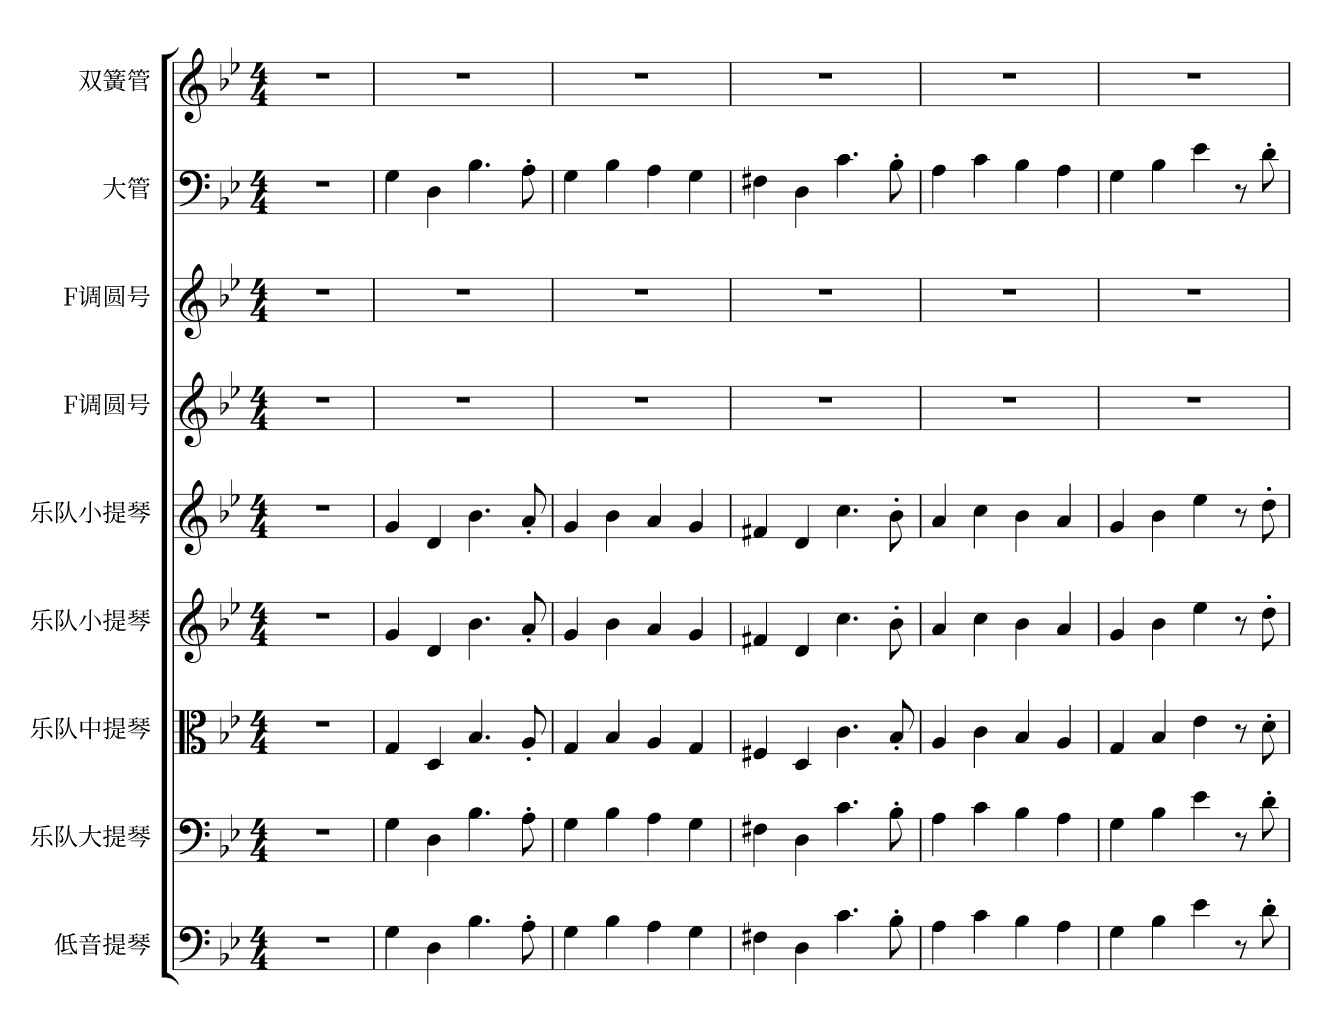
**kern	**kern	**kern	**kern	**kern	**kern	**kern	**kern	**kern
*part9	*part8	*part7	*part6	*part5	*part4	*part3	*part2	*part1
*staff9	*staff8	*staff7	*staff6	*staff5	*staff4	*staff3	*staff2	*staff1
*I"低音提琴	*I"乐队大提琴	*I"乐队中提琴	*I"乐队小提琴	*I"乐队小提琴	*I"F调圆号	*I"F调圆号	*I"大管	*I"双簧管
*clefF4	*clefF4	*clefC3	*clefG2	*clefG2	*clefG2	*clefG2	*clefF4	*clefG2
*ITrd7c12	*	*	*	*	*ITrd4c7	*ITrd4c7	*	*
*k[b-e-]	*k[b-e-]	*k[b-e-]	*k[b-e-]	*k[b-e-]	*k[b-e-a-]	*k[b-e-a-]	*k[b-e-]	*k[b-e-]
*M4/4	*M4/4	*M4/4	*M4/4	*M4/4	*M4/4	*M4/4	*M4/4	*M4/4
*MM200	*MM200	*MM200	*MM200	*MM200	*MM200	*MM200	*MM200	*MM200
=1	=1	=1	=1	=1	=1	=1	=1	=1
1r	1r	1r	1r	1r	1r	1r	1r	1r
=2	=2	=2	=2	=2	=2	=2	=2	=2
4GG\	4G\	4G/	4g/	4g/	1r	1r	4G\	1r
4DD\	4D\	4D/	4d/	4d/	.	.	4D\	.
4.BB-\	4.B-\	4.B-/	4.b-\	4.b-\	.	.	4.B-\	.
8AA'\	8A'\	8A'/	8a'/	8a'/	.	.	8A'\	.
=3	=3	=3	=3	=3	=3	=3	=3	=3
4GG\	4G\	4G/	4g/	4g/	1r	1r	4G\	1r
4BB-\	4B-\	4B-/	4b-\	4b-\	.	.	4B-\	.
4AA\	4A\	4A/	4a/	4a/	.	.	4A\	.
4GG\	4G\	4G/	4g/	4g/	.	.	4G\	.
=4	=4	=4	=4	=4	=4	=4	=4	=4
4FF#X\	4F#X\	4F#X/	4f#X/	4f#X/	1r	1r	4F#X\	1r
4DD\	4D\	4D/	4d/	4d/	.	.	4D\	.
4.C\	4.c\	4.c\	4.cc\	4.cc\	.	.	4.c\	.
8BB-'\	8B-'\	8B-'/	8b-'\	8b-'\	.	.	8B-'\	.
=5	=5	=5	=5	=5	=5	=5	=5	=5
4AA\	4A\	4A/	4a/	4a/	1r	1r	4A\	1r
4C\	4c\	4c\	4cc\	4cc\	.	.	4c\	.
4BB-\	4B-\	4B-/	4b-\	4b-\	.	.	4B-\	.
4AA\	4A\	4A/	4a/	4a/	.	.	4A\	.
=6	=6	=6	=6	=6	=6	=6	=6	=6
4GG\	4G\	4G/	4g/	4g/	1r	1r	4G\	1r
4BB-\	4B-\	4B-/	4b-\	4b-\	.	.	4B-\	.
4E-\	4e-\	4e-\	4ee-\	4ee-\	.	.	4e-\	.
8r	8r	8r	8r	8r	.	.	8r	.
8D'\	8d'\	8d'\	8dd'\	8dd'\	.	.	8d'\	.
=	=	=	=	=	=	=	=	=
*-	*-	*-	*-	*-	*-	*-	*-	*-
